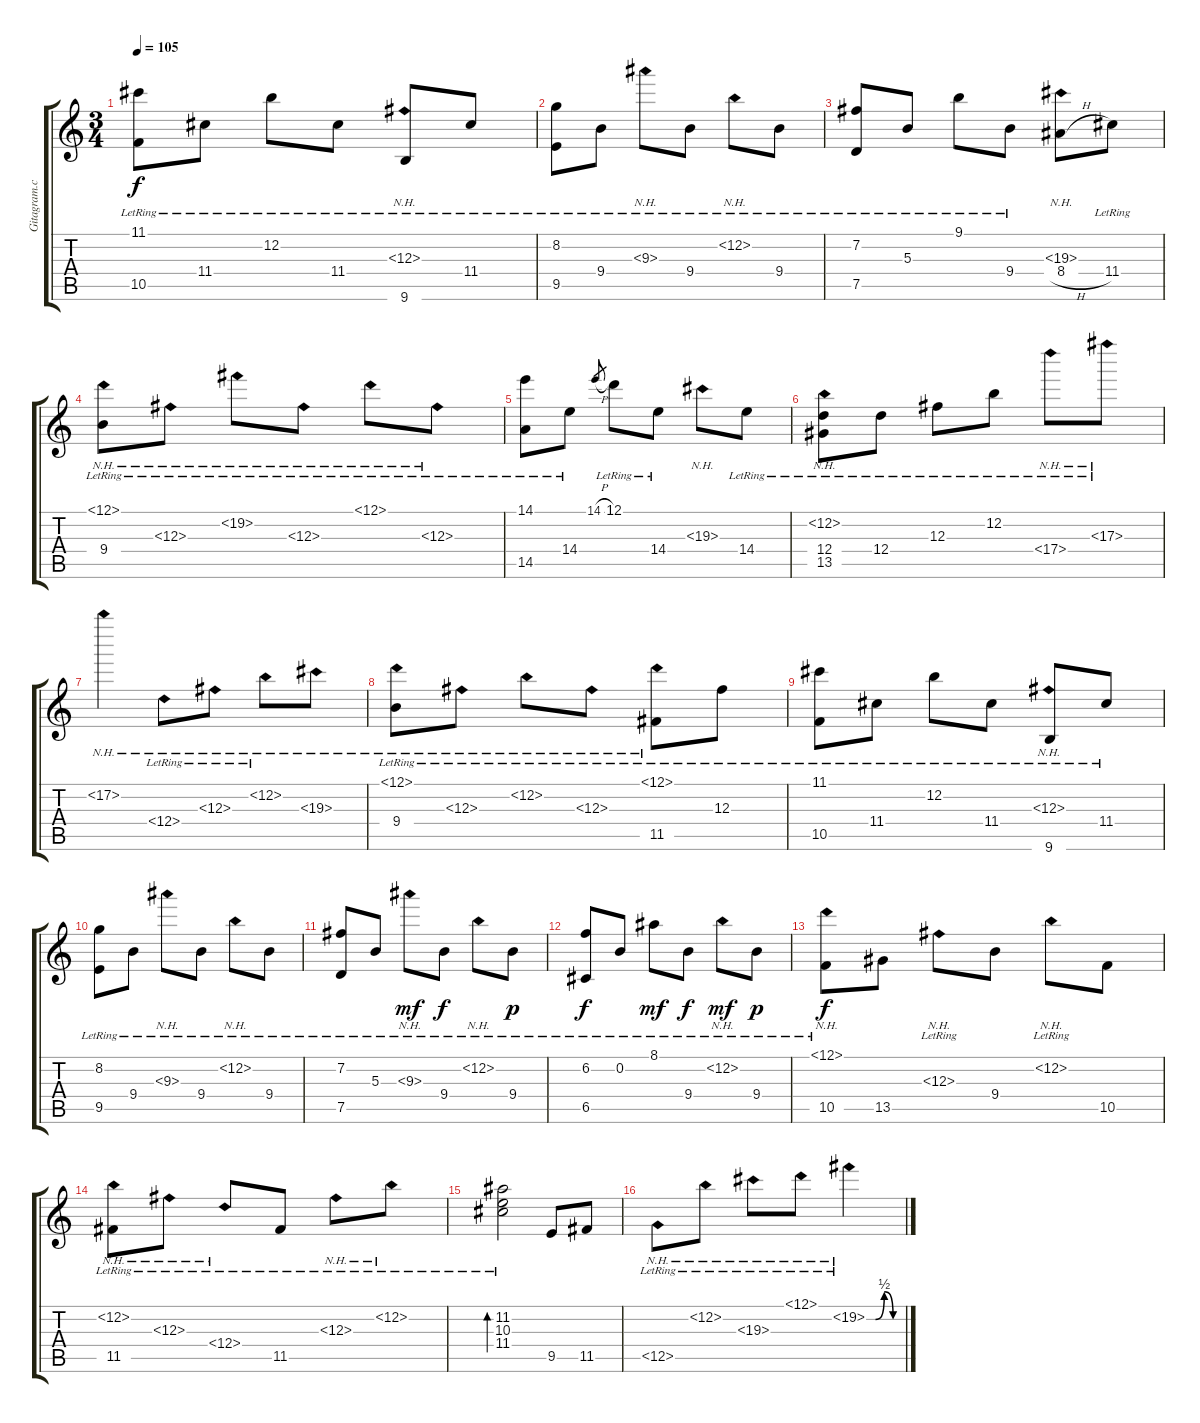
\track ("" "Gitagram.c") {instrument acousticguitarsteel}
\staff {score tabs}
\tuning (D4 B3 Gb3 D3 G2 D2) {hide}
\ts (3 4)
\tempo 105
\clef g2
\ks c
(11.1{lr} 10.5{lr}).8{dy f} 11.4{lr}.8 12.2{lr}.8 11.4{lr}.8 (12.3{nh lr} 9.6{lr}).8 11.4{lr}.8 |
(8.2{lr} 9.5{lr}).8 9.4{lr}.8 9.3{nh lr}.8 9.4{lr}.8 12.2{nh lr}.8 9.4{lr}.8 |
(7.2{lr} 7.5{lr}).8 5.3{lr}.8 9.1{lr}.8 9.4{lr}.8 (19.3{nh} 8.4{h}).8 11.4{lr}.8 |
(12.1{nh lr} 9.4{lr}).8 12.3{nh lr}.8 19.2{nh lr}.8 12.3{nh lr}.8 12.1{nh lr}.8 12.3{nh lr}.8 |
(14.1{lr} 14.5{lr}).8 14.4{lr}.8 14.1{h}.8{gr} 12.1{lr}.8 14.4{lr}.8 19.3{nh}.8 14.4{lr}.8 |
(12.2{nh} 12.4{lr} 13.5{lr}).8 12.4{lr}.8 12.3{lr}.8 12.2{lr}.8 17.4{nh lr}.8 17.3{nh lr}.8 |
17.2{nh}.4 12.4{nh lr}.8 12.3{nh lr}.8 12.2{nh lr}.8 19.3{nh}.8 |
(12.1{nh lr} 9.4{lr}).8 12.3{nh lr}.8 12.2{nh lr}.8 12.3{nh lr}.8 (12.1{nh lr} 11.5{lr}).8 12.3{lr}.8 |
(11.1{lr} 10.5{lr}).8 11.4{lr}.8 12.2{lr}.8 11.4{lr}.8 (12.3{nh lr} 9.6{lr}).8 11.4{lr}.8 |
(8.2{lr} 9.5{lr}).8 9.4{lr}.8 9.3{nh lr}.8 9.4{lr}.8 12.2{nh lr}.8 9.4{lr}.8 |
(7.2{lr} 7.5{lr}).8 5.3{lr}.8 9.3{nh lr}.8{dy mf} 9.4{lr}.8{dy f} 12.2{nh lr}.8 9.4{lr}.8{dy p} |
(6.2{lr} 6.5).8{dy f} 0.2{lr}.8 8.1{lr}.8{dy mf} 9.4{lr}.8{dy f} 12.2{nh lr}.8{dy mf} 9.4{lr}.8{dy p} |
(12.1{nh lr} 10.5).8{dy f} 13.5.8 0.3{nh lr}.8 9.4.8 12.2{nh lr}.8 10.5.8 |
(12.2{nh lr} 11.5{lr}).8 12.3{nh lr}.8 12.4{nh lr}.8 11.5{lr}.8 12.3{nh lr}.8 12.2{nh lr}.8 |
(11.2{lr} 10.3{lr} 11.4{lr}).2{bd 240} 9.5.8 11.5.8 |
12.5{nh lr}.8 12.2{nh lr}.8 19.3{nh lr}.8 12.1{nh lr}.8 19.2{be (custom 0 0 15 0 30 2 45 0 60 0) nh lr}.4
